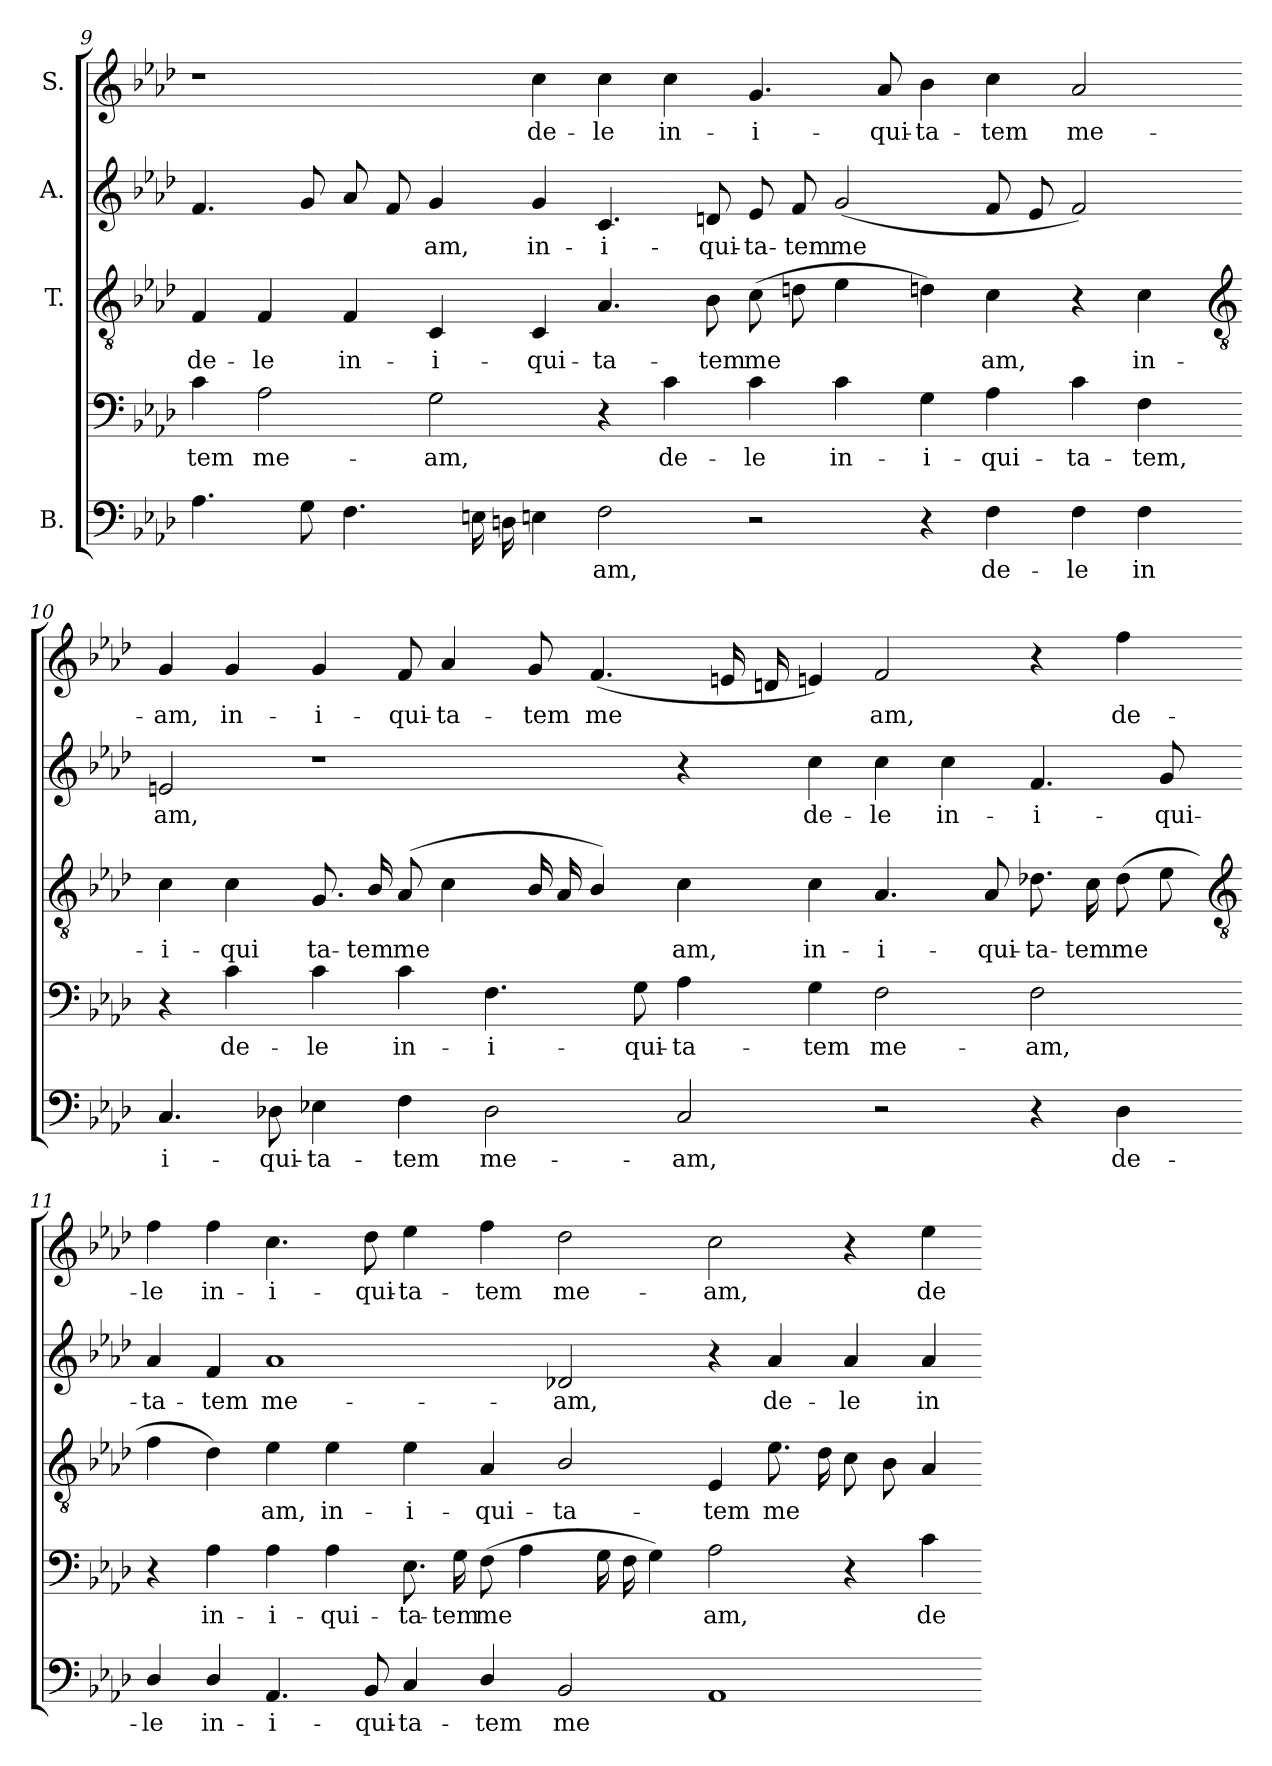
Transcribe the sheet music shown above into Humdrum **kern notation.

**kern	**text	**kern	**text	**kern	**text	**kern	**text	**kern	**text
*part4	*part4	*part4	*part4	*part3	*part3	*part2	*part2	*part1	*part1
*staff5	*staff5	*staff4	*staff4	*staff3	*staff3	*staff2	*staff2	*staff1	*staff1
*I"B.	*	*	*	*I"T.	*	*I"A.	*	*I"S.	*
!!LO:LB:g=z
*clefF4	*	*clefF4	*	*clefGv2	*	*clefG2	*	*clefG2	*
*k[b-e-a-d-]	*	*k[b-e-a-d-]	*	*k[b-e-a-d-]	*	*k[b-e-a-d-]	*	*k[b-e-a-d-]	*
*A-:	*	*A-:	*	*A-:	*	*A-:	*	*A-:	*
=9	=9	=9	=9	=9	=9	=9	=9	=9	=9
!	!	!	!LO:LY:b	!	!LO:LY:b	!	!	!	!
4.A-	.	4c	tem	4F	de-	4.f	.	1r	.
!	!	!	!LO:LY:b	!	!LO:LY:b	!	!	!	!
.	.	2A-	me-	4F	-le	.	.	.	.
8G	.	.	.	.	.	8g	.	.	.
!	!	!	!	!	!LO:LY:b	!	!	!	!
4.F	.	.	.	4F	in-	8a-	.	.	.
.	.	.	.	.	.	8f	.	.	.
!	!	!	!LO:LY:b	!	!LO:LY:b	!	!LO:LY:b	!	!
.	.	2G	-am,	4C	-i-	4g	am,	.	.
16En	.	.	.	.	.	.	.	.	.
16Dn	.	.	.	.	.	.	.	.	.
!	!	!	!	!	!LO:LY:b	!	!LO:LY:b	!	!LO:LY:b
4En	.	.	.	4C	-qui-	4g	in-	4cc	de-
!	!LO:LY:b	!	!	!	!LO:LY:b	!	!LO:LY:b	!	!LO:LY:b
2F	am,	4r	.	4.A-	-ta-	4.c	-i-	4cc	-le
!	!	!	!LO:LY:b	!	!	!	!	!	!LO:LY:b
.	.	4c	de-	.	.	.	.	4cc	in-
!	!	!	!	!	!LO:LY:b	!	!LO:LY:b	!	!
.	.	.	.	8B-	-tem	8dn	-qui-	.	.
!	!	!	!LO:LY:b	!	!LO:LY:b	!	!LO:LY:b	!	!LO:LY:b
2r	.	4c	-le	(>8c	me	8e-	-ta-	4.g	-i-
!	!	!	!	!	!	!	!LO:LY:b	!	!
.	.	.	.	8dn	.	8f	-tem	.	.
!	!	!	!LO:LY:b	!	!	!	!LO:LY:b	!	!
.	.	4c	in-	4e-	.	(<2g	me	.	.
!	!	!	!	!	!	!	!	!	!LO:LY:b
.	.	.	.	.	.	.	.	8a-	-qui-
!	!	!	!LO:LY:b	!	!	!	!	!	!LO:LY:b
4r	.	4G	-i-	4dn)	.	.	.	4b-	-ta-
!	!LO:LY:b	!	!LO:LY:b	!	!LO:LY:b	!	!	!	!LO:LY:b
4F	de-	4A-	-qui-	4c	am,	8f	.	4cc	-tem
.	.	.	.	.	.	8e-	.	.	.
!	!LO:LY:b	!	!LO:LY:b	!	!	!	!	!	!LO:LY:b
4F	-le	4c	-ta-	4r	.	2f)	.	2a-	me-
!	!LO:LY:b	!	!LO:LY:b	!	!LO:LY:b	!	!	!	!
4F	in	4F	-tem,	4c	in-	.	.	.	.
!!LO:LB:g=z
=10-	=10-	=10-	=10-	=10-	=10-	=10-	=10-	=10-	=10-
*	*	*	*	*clefGv2	*	*	*	*	*
!	!LO:LY:b	!	!	!	!LO:LY:b	!	!LO:LY:b	!	!LO:LY:b
4.C	i-	4r	.	4c	-i-	2en	am,	4g	-am,
!	!	!	!LO:LY:b	!	!LO:LY:b	!	!	!	!LO:LY:b
.	.	4c	de-	4c	-qui	.	.	4g	in-
!	!LO:LY:b	!	!	!	!	!	!	!	!
8D-	-qui-	.	.	.	.	.	.	.	.
!	!LO:LY:b	!	!LO:LY:b	!	!LO:LY:b	!	!	!	!LO:LY:b
4E-	-ta-	4c	-le	8.G	ta-	1r	.	4g	-i-
!	!	!	!	!	!LO:LY:b	!	!	!	!
.	.	.	.	16B-/	-tem	.	.	.	.
!	!LO:LY:b	!	!LO:LY:b	!	!LO:LY:b	!	!	!	!LO:LY:b
4F	-tem	4c	in-	(<8A-	me	.	.	8f	-qui-
!	!	!	!	!	!	!	!	!	!LO:LY:b
.	.	.	.	4c	.	.	.	4a-	-ta-
!	!LO:LY:b	!	!LO:LY:b	!	!	!	!	!	!
2D-	me-	4.F	-i-	.	.	.	.	.	.
!	!	!	!	!	!	!	!	!	!LO:LY:b
.	.	.	.	16B-/	.	.	.	8g	-tem
.	.	.	.	16A-/	.	.	.	.	.
!	!	!	!	!	!	!	!	!	!LO:LY:b
.	.	.	.	4B-/)	.	.	.	(<4.f	me
!	!	!	!LO:LY:b	!	!	!	!	!	!
.	.	8G	-qui-	.	.	.	.	.	.
!	!LO:LY:b	!	!LO:LY:b	!	!LO:LY:b	!	!	!	!
2C	-am,	4A-	-ta-	4c	am,	4r	.	.	.
.	.	.	.	.	.	.	.	16en	.
.	.	.	.	.	.	.	.	16dn	.
!	!	!	!LO:LY:b	!	!LO:LY:b	!	!LO:LY:b	!	!
.	.	4G	-tem	4c	in-	4cc	de-	4en)	.
!	!	!	!LO:LY:b	!	!LO:LY:b	!	!LO:LY:b	!	!LO:LY:b
2r	.	2F	me-	4.A-	-i-	4cc	-le	2f	am,
!	!	!	!	!	!	!	!LO:LY:b	!	!
.	.	.	.	.	.	4cc	in-	.	.
!	!	!	!	!	!LO:LY:b	!	!	!	!
.	.	.	.	8A-	-qui-	.	.	.	.
!	!	!	!LO:LY:b	!	!LO:LY:b	!	!LO:LY:b	!	!
4r	.	2F	-am,	8.d-	-ta-	4.f	-i-	4r	.
!	!	!	!	!	!LO:LY:b	!	!	!	!
.	.	.	.	16c	-tem	.	.	.	.
!	!LO:LY:b	!	!	!	!LO:LY:b	!	!	!	!LO:LY:b
4D-	de-	.	.	(>8d-	me	.	.	4ff	de-
!	!	!	!	!	!	!	!LO:LY:b	!	!
.	.	.	.	8e-	.	8g	-qui-	.	.
!!LO:LB:g=z
=11-	=11-	=11-	=11-	=11-	=11-	=11-	=11-	=11-	=11-
*	*	*	*	*clefGv2	*	*	*	*	*
!	!LO:LY:b	!	!	!	!	!	!LO:LY:b	!	!LO:LY:b
4D-/	-le	4r	.	4f	.	4a-	-ta-	4ff	-le
!	!LO:LY:b	!	!LO:LY:b	!	!	!	!LO:LY:b	!	!LO:LY:b
4D-/	in-	4A-	-in-	4d-)	.	4f	-tem	4ff	in-
!	!LO:LY:b	!	!LO:LY:b	!	!LO:LY:b	!	!LO:LY:b	!	!LO:LY:b
4.AA-/	-i-	4A-	-i-	4e-	am,	1a-	me-	4.cc	-i-
!	!	!	!LO:LY:b	!	!LO:LY:b	!	!	!	!
.	.	4A-	-qui-	4e-	in-	.	.	.	.
!	!LO:LY:b	!	!	!	!	!	!	!	!LO:LY:b
8BB-/	-qui-	.	.	.	.	.	.	8dd-	-qui-
!	!LO:LY:b	!	!LO:LY:b	!	!LO:LY:b	!	!	!	!LO:LY:b
4C/	-ta-	8.E-	-ta-	4e-	-i-	.	.	4ee-	-ta-
!	!	!	!LO:LY:b	!	!	!	!	!	!
.	.	16G	-tem	.	.	.	.	.	.
!	!LO:LY:b	!	!LO:LY:b	!	!LO:LY:b	!	!	!	!LO:LY:b
4D-/	-tem	(>8F	me	4A-	-qui-	.	.	4ff	-tem
.	.	4A-	.	.	.	.	.	.	.
!	!LO:LY:b	!	!	!	!LO:LY:b	!	!LO:LY:b	!	!LO:LY:b
2BB-	me	.	.	2B-/	-ta-	2d-	-am,	2dd-	me-
.	.	16G	.	.	.	.	.	.	.
.	.	16F	.	.	.	.	.	.	.
.	.	4G)	.	.	.	.	.	.	.
!	!	!	!LO:LY:b	!	!LO:LY:b	!	!	!	!LO:LY:b
1AA-	.	2A-	am,	4E-	-tem	4r	.	2cc	-am,
!	!	!	!	!	!LO:LY:b	!	!LO:LY:b	!	!
.	.	.	.	8.e-	me	4a-	de-	.	.
.	.	.	.	16d-	.	.	.	.	.
!	!	!	!	!	!	!	!LO:LY:b	!	!
.	.	4r	.	8c	.	4a-	-le	4r	.
.	.	.	.	8B-	.	.	.	.	.
!	!	!	!LO:LY:b	!	!	!	!LO:LY:b	!	!LO:LY:b
.	.	4c	de-	4A-	.	4a-	in-	4ee-	de-
=-	=-	=-	=-	=-	=-	=-	=-	=-	=-
*-	*-	*-	*-	*-	*-	*-	*-	*-	*-
